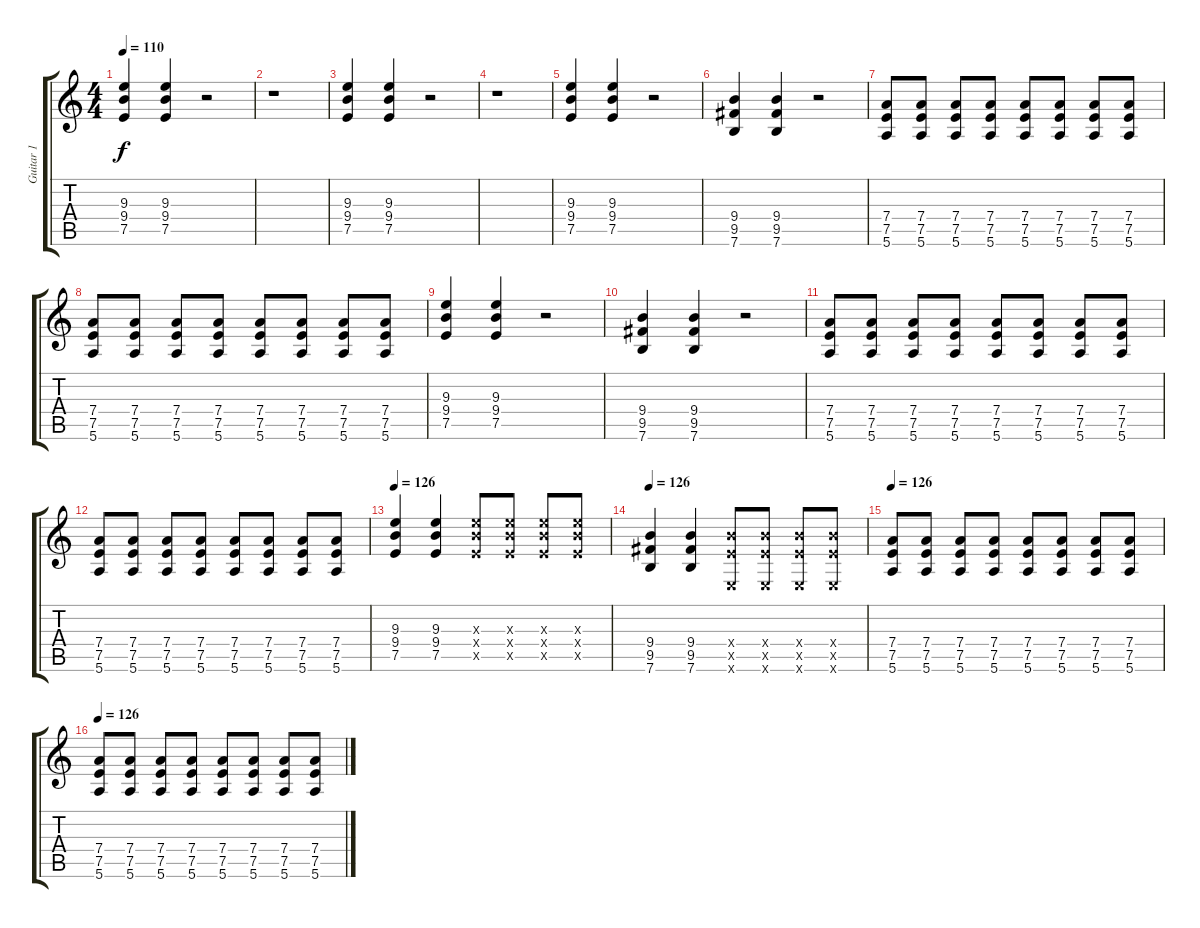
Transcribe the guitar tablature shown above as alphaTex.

\track ("Guitar 1" "Guitar 1") {instrument electricguitarclean}
\staff {score tabs}
\tuning (E4 B3 G3 D3 A2 E2) {hide}
\ts (4 4)
\tempo 110
\clef g2
\ks c
(9.3 9.4 7.5).4{dy f instrument electricguitarclean} (9.3 9.4 7.5).4 r.2 |
r.1 |
(9.3 9.4 7.5).4 (9.3 9.4 7.5).4 r.2 |
r.1 |
(9.3 9.4 7.5).4 (9.3 9.4 7.5).4 r.2 |
(9.4 9.5 7.6).4 (9.4 9.5 7.6).4 r.2 |
(7.4 7.5 5.6).8 (7.4 7.5 5.6).8 (7.4 7.5 5.6).8 (7.4 7.5 5.6).8 (7.4 7.5 5.6).8 (7.4 7.5 5.6).8 (7.4 7.5 5.6).8 (7.4 7.5 5.6).8 |
(7.4 7.5 5.6).8 (7.4 7.5 5.6).8 (7.4 7.5 5.6).8 (7.4 7.5 5.6).8 (7.4 7.5 5.6).8 (7.4 7.5 5.6).8 (7.4 7.5 5.6).8 (7.4 7.5 5.6).8 |
(9.3 9.4 7.5).4 (9.3 9.4 7.5).4 r.2 |
(9.4 9.5 7.6).4 (9.4 9.5 7.6).4 r.2 |
(7.4 7.5 5.6).8 (7.4 7.5 5.6).8 (7.4 7.5 5.6).8 (7.4 7.5 5.6).8 (7.4 7.5 5.6).8 (7.4 7.5 5.6).8 (7.4 7.5 5.6).8 (7.4 7.5 5.6).8 |
(7.4 7.5 5.6).8 (7.4 7.5 5.6).8 (7.4 7.5 5.6).8 (7.4 7.5 5.6).8 (7.4 7.5 5.6).8 (7.4 7.5 5.6).8 (7.4 7.5 5.6).8 (7.4 7.5 5.6).8 |
\tempo 126
(9.3 9.4 7.5).4 (9.3 9.4 7.5).4 (9.3{x} 9.4{x} 7.5{x}).8 (9.3{x} 9.4{x} 7.5{x}).8 (9.3{x} 9.4{x} 7.5{x}).8 (9.3{x} 9.4{x} 7.5{x}).8 |
\tempo 126
(9.4 9.5 7.6).4 (9.4 9.5 7.6).4 (9.4{x} 7.5{x} 0.6{x}).8 (9.4{x} 7.5{x} 0.6{x}).8 (9.4{x} 7.5{x} 0.6{x}).8 (9.4{x} 7.5{x} 0.6{x}).8 |
\tempo 126
(7.4 7.5 5.6).8 (7.4 7.5 5.6).8 (7.4 7.5 5.6).8 (7.4 7.5 5.6).8 (7.4 7.5 5.6).8 (7.4 7.5 5.6).8 (7.4 7.5 5.6).8 (7.4 7.5 5.6).8 |
\tempo 126
(7.4 7.5 5.6).8 (7.4 7.5 5.6).8 (7.4 7.5 5.6).8 (7.4 7.5 5.6).8 (7.4 7.5 5.6).8 (7.4 7.5 5.6).8 (7.4 7.5 5.6).8 (7.4 7.5 5.6).8
